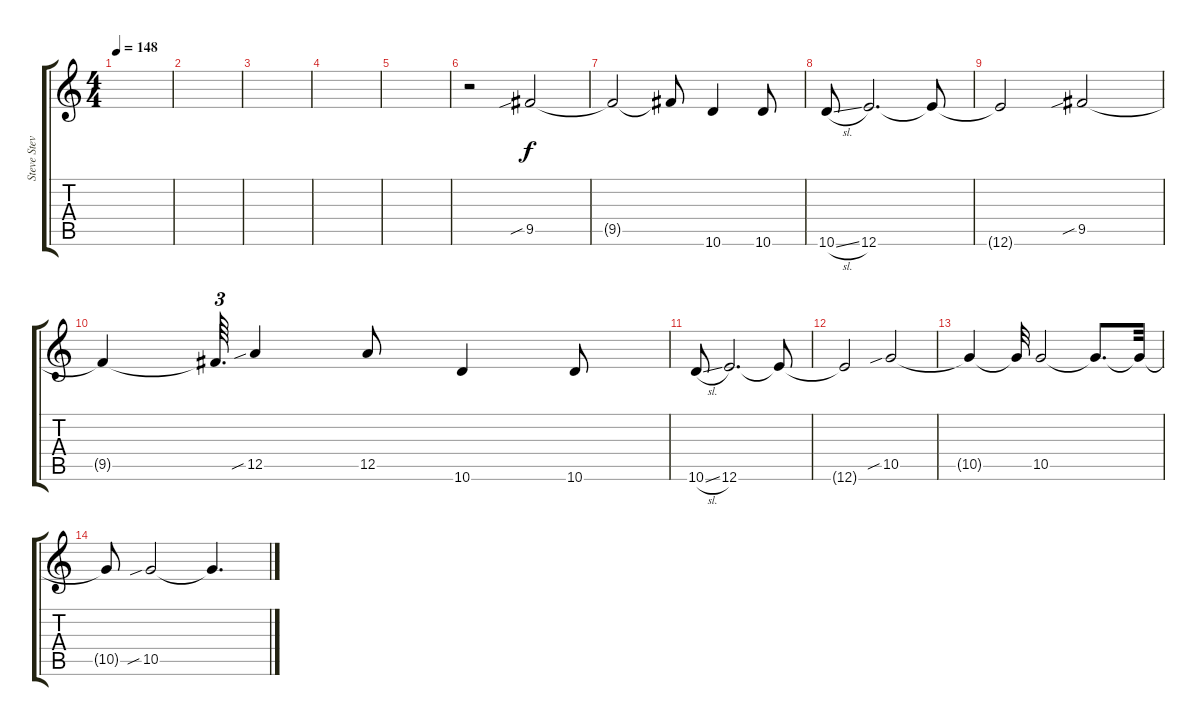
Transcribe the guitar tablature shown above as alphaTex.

\track ("Steve Stevens" "Steve Stev") {instrument distortionguitar}
\staff {score tabs}
\tuning (E4 B3 G3 D3 A2 E2) {hide}
\ts (4 4)
\tempo 148
\clef g2
\ks c
|
|
|
|
|
r.2 9.5{sib}.2 |
9.5{t}.2 9.5{t}.8 10.6.4 10.6.8 |
10.6{sl}.8 12.6.2{d} 12.6{t}.8 |
12.6{t}.2 9.5{sib}.2 |
9.5{t}.4 9.5{t}.64{d tu (3 2)} 12.5{sib}.4 12.5.8 10.6.4 10.6.8 |
10.6{sl}.8 12.6.2{d} 12.6{t}.8 |
12.6{t}.2 10.5{sib}.2 |
10.5{t}.4 10.5{t}.32 10.5.2 10.5{t}.8{d} 10.5{t}.32 |
10.5{t}.8 10.5{sib}.2 10.5{t}.4{d}
